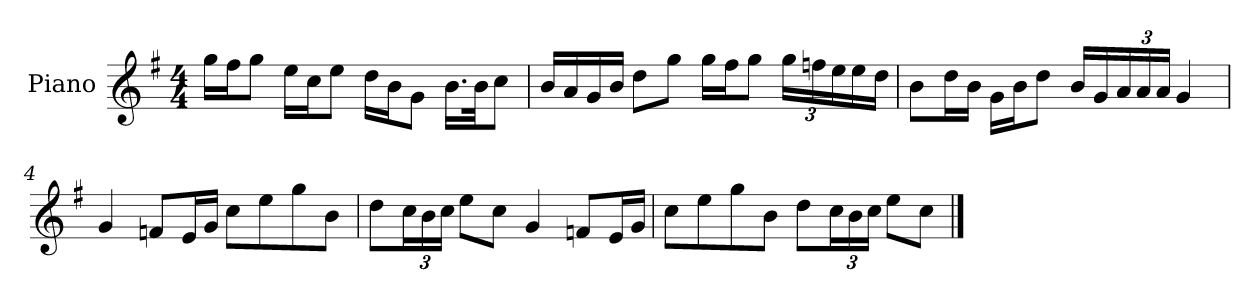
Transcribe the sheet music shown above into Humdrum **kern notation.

**kern
*part1
*staff1
*I"Piano
*I'P-no
*clefG2
*k[f#]
*M4/4
*MM90
=1
16gg\LL
16ff#\J
8gg\J
16ee\LL
16cc\J
8ee\J
16dd\LL
16b\J
8g\J
16.b\LL
32b\JK
8cc\J
=2
16b/LL
16a/
16g/
16b/JJ
8dd\L
8gg\J
16gg\LL
16ff#\J
8gg\J
*Xbrackettup
24gg\LL
24ffn\
24ee\
16ee\
16dd\JJ
=3
8b\L
16dd\L
16b\JJ
16g\LL
16b\J
8dd\J
16b/LL
16g/
24a/
24a/
24a/JJ
4g/
!!LO:LB:g=z
=4
4g/
8fn/L
16e/L
16g/JJ
8cc\L
8ee\
8gg\
8b\J
=5
8dd\L
24cc\L
24b\
24cc\JJ
8ee\L
8cc\J
4g/
8fn/L
16e/L
16g/JJ
=6
8cc\L
8ee\
8gg\
8b\J
8dd\L
24cc\L
24b\
24cc\JJ
8ee\L
8cc\J
==
*-
